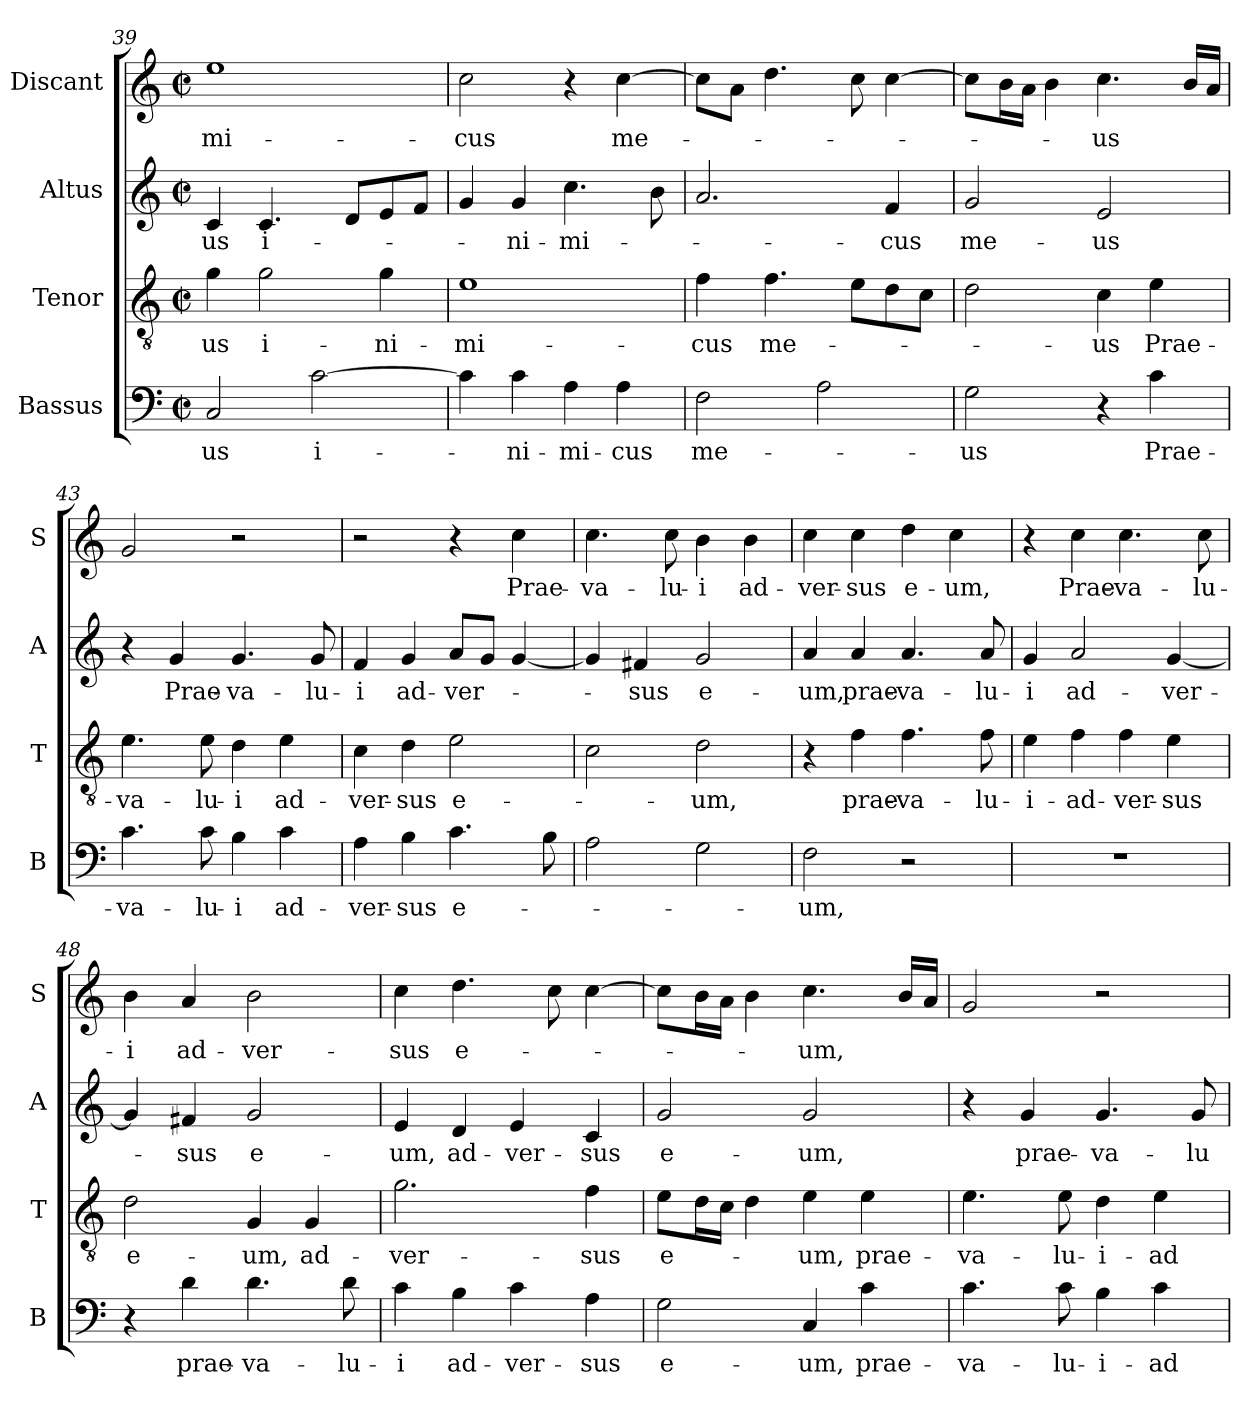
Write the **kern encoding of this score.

**kern	**text	**kern	**text	**kern	**text	**kern	**text
*part4	*part4	*part3	*part3	*part2	*part2	*part1	*part1
*staff4	*staff4	*staff3	*staff3	*staff2	*staff2	*staff1	*staff1
*I"Bassus	*	*I"Tenor	*	*I"Altus	*	*I"Discant	*
*I'B	*	*I'T	*	*I'A	*	*I'S	*
*clefF4	*	*clefGv2	*	*clefG2	*	*clefG2	*
*k[]	*	*k[]	*	*k[]	*	*k[]	*
*C:	*	*C:	*	*C:	*	*C:	*
*M2/2	*	*M2/2	*	*M2/2	*	*M2/2	*
*met(c|)	*	*met(c|)	*	*met(c|)	*	*met(c|)	*
=39	=39	=39	=39	=39	=39	=39	=39
2C/	-us	4g\	-us	4c/	-us	1ee	-mi-
.	.	2g\	i-	4.c/	i-	.	.
[2c\	i-	.	.	.	.	.	.
.	.	.	.	8d/L	.	.	.
.	.	4g\	-ni-	8e/	.	.	.
.	.	.	.	8f/J	.	.	.
=40	=40	=40	=40	=40	=40	=40	=40
4c\]	.	1e	-mi-	4g/	.	2cc\	-cus
4c\	-ni-	.	.	4g/	-ni-	.	.
4A\	-mi-	.	.	4.cc\	-mi-	4r	.
4A\	-cus	.	.	.	.	[4cc\	me-
.	.	.	.	8b\	.	.	.
=41	=41	=41	=41	=41	=41	=41	=41
2F\	me-	4f\	-cus	2.a/	.	8cc\L]	.
.	.	.	.	.	.	8a\J	.
.	.	4.f\	me-	.	.	4.dd\	.
2A\	.	.	.	.	.	.	.
.	.	8e\L	.	.	.	8cc\	.
.	.	8d\	.	4f/	-cus	[4cc\	.
.	.	8c\J	.	.	.	.	.
=42	=42	=42	=42	=42	=42	=42	=42
2G\	-us	2d\	.	2g/	me-	8cc\L]	.
.	.	.	.	.	.	16b\L	.
.	.	.	.	.	.	16a\JJ	.
.	.	.	.	.	.	4b\	.
4r	.	4c\	-us	2e/	-us	4.cc\	-us
4c\	Prae-	4e\	Prae-	.	.	.	.
.	.	.	.	.	.	16b/LL	.
.	.	.	.	.	.	16a/JJ	.
!!LO:LB:g=z
=43	=43	=43	=43	=43	=43	=43	=43
4.c\	-va-	4.e\	-va-	4r	.	2g/	.
.	.	.	.	4g/	Prae-	.	.
8c\	-lu-	8e\	-lu-	.	.	.	.
4B\	-i	4d\	-i	4.g/	-va-	2r	.
4c\	ad-	4e\	ad-	.	.	.	.
.	.	.	.	8g/	-lu-	.	.
=44	=44	=44	=44	=44	=44	=44	=44
4A\	-ver-	4c\	-ver-	4f/	-i	2r	.
4B\	-sus	4d\	-sus	4g/	ad-	.	.
4.c\	e-	2e\	e-	8a/L	-ver-	4r	.
.	.	.	.	8g/J	.	.	.
.	.	.	.	[4g/	.	4cc\	Prae-
8B\	.	.	.	.	.	.	.
=45	=45	=45	=45	=45	=45	=45	=45
2A\	.	2c\	.	4g/]	.	4.cc\	-va-
.	.	.	.	4f#X/	-sus	.	.
.	.	.	.	.	.	8cc\	-lu-
2G\	.	2d\	-um,	2g/	e-	4b\	-i
.	.	.	.	.	.	4b\	ad-
=46	=46	=46	=46	=46	=46	=46	=46
2F\	-um,	4r	.	4a/	-um,	4cc\	-ver-
.	.	4f\	prae-	4a/	prae-	4cc\	-sus
2r	.	4.f\	-va-	4.a/	-va-	4dd\	e-
.	.	.	.	.	.	4cc\	-um,
.	.	8f\	-lu-	8a/	-lu-	.	.
=47	=47	=47	=47	=47	=47	=47	=47
1r	.	4e\	-i-	4g/	-i	4r	.
.	.	4f\	-ad-	2a/	ad-	4cc\	Prae-
.	.	4f\	-ver-	.	.	4.cc\	-va-
.	.	4e\	-sus	[4g/	-ver-	.	.
.	.	.	.	.	.	8cc\	-lu-
=48	=48	=48	=48	=48	=48	=48	=48
4r	.	2d\	e-	4g/]	.	4b\	-i
4d\	prae-	.	.	4f#X/	-sus	4a/	ad-
4.d\	-va-	4G/	-um,	2g/	e-	2b\	-ver-
.	.	4G/	ad-	.	.	.	.
8d\	-lu-	.	.	.	.	.	.
!!LO:LB:g=z
=49	=49	=49	=49	=49	=49	=49	=49
4c\	-i	2.g\	-ver-	4e/	-um,	4cc\	-sus
4B\	ad-	.	.	4d/	ad-	4.dd\	e-
4c\	-ver-	.	.	4e/	-ver-	.	.
.	.	.	.	.	.	8cc\	.
4A\	-sus	4f\	-sus	4c/	-sus	[4cc\	.
=50	=50	=50	=50	=50	=50	=50	=50
2G\	e-	8e\L	e-	2g/	e-	8cc\L]	.
.	.	16d\L	.	.	.	16b\L	.
.	.	16c\JJ	.	.	.	16a\JJ	.
.	.	4d\	.	.	.	4b\	.
4C/	-um,	4e\	-um,	2g/	-um,	4.cc\	-um,
4c\	prae-	4e\	prae-	.	.	.	.
.	.	.	.	.	.	16b/LL	.
.	.	.	.	.	.	16a/JJ	.
=51	=51	=51	=51	=51	=51	=51	=51
4.c\	-va-	4.e\	-va-	4r	.	2g/	.
.	.	.	.	4g/	prae-	.	.
8c\	-lu-	8e\	-lu-	.	.	.	.
4B\	-i-	4d\	-i-	4.g/	-va-	2r	.
4c\	-ad-	4e\	-ad-	.	.	.	.
.	.	.	.	8g/	-lu-	.	.
=	=	=	=	=	=	=	=
*-	*-	*-	*-	*-	*-	*-	*-
